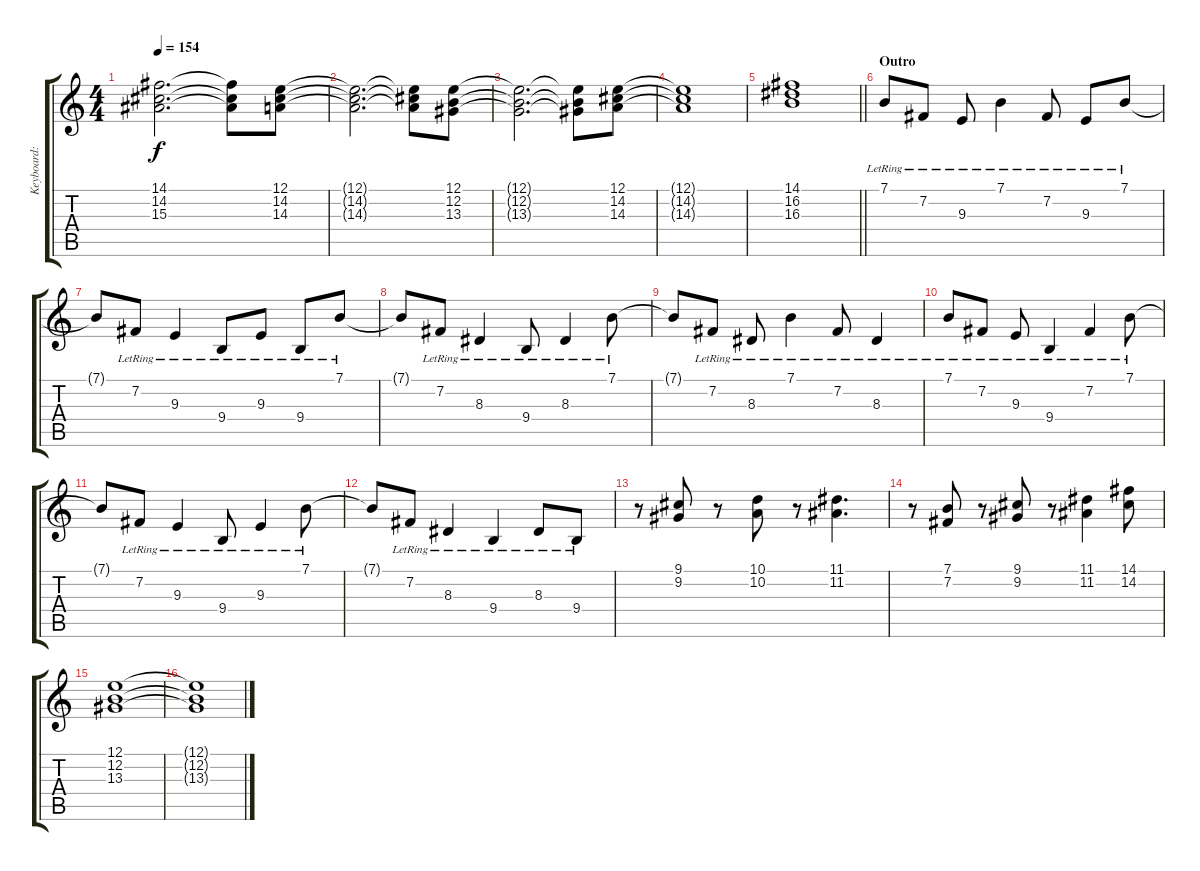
\track ("Keyboard: Tsumugi Kotobuki" "Keyboard: ") {instrument lead2sawtooth}
\staff {score tabs}
\tuning (E4 B3 G3 D3 A2 E2) {hide}
\ts (4 4)
\tempo 154
\clef g2
\ks c
(14.1 14.2 15.3).2{d dy f} (14.1{t} 14.2{t} 15.3{t}).8 (12.1 14.2 14.3).8 |
(12.1{t} 14.2{t} 14.3{t}).2{d} (12.1{t} 14.2{t} 14.3{t}).8 (12.1 12.2 13.3).8 |
(12.1{t} 12.2{t} 13.3{t}).2{d} (12.1{t} 12.2{t} 13.3{t}).8 (12.1 14.2 14.3).8 |
(12.1{t} 14.2{t} 14.3{t}).1 |
\barLineRight lightlight
(14.1 16.2 16.3).1 |
\section ("" "Outro")
7.1{lr}.8{volume 13 balance 16 instrument electricgrandpiano} 7.2{lr}.8 9.3{lr}.8 7.1{lr}.4 7.2{lr}.8 9.3{lr}.8 7.1{lr}.8 |
7.1{t}.8 7.2{lr}.8 9.3{lr}.4 9.4{lr}.8 9.3{lr}.8 9.4{lr}.8 7.1{lr}.8 |
7.1{t}.8 7.2{lr}.8 8.3{lr}.4 9.4{lr}.8 8.3{lr}.4 7.1{lr}.8 |
7.1{t}.8 7.2{lr}.8 8.3{lr}.8 7.1{lr}.4 7.2{lr}.8 8.3{lr}.4 |
7.1{lr}.8 7.2{lr}.8 9.3{lr}.8 9.4{lr}.4 7.2{lr}.4 7.1{lr}.8 |
7.1{t}.8 7.2{lr}.8 9.3{lr}.4 9.4{lr}.8 9.3{lr}.4 7.1{lr}.8 |
7.1{t}.8 7.2{lr}.8 8.3{lr}.4 9.4{lr}.4 8.3{lr}.8 9.4{lr}.8 |
r.8{volume 10 balance 8 instrument lead2sawtooth} (9.1 9.2).8 r.8 (10.1 10.2).8 r.8 (11.1 11.2).4{d} |
r.8 (7.1 7.2).8 r.8 (9.1 9.2).8 r.8 (11.1 11.2).4 (14.1 14.2).8 |
(12.1 12.2 13.3).1 |
(12.1{t} 12.2{t} 13.3{t}).1
